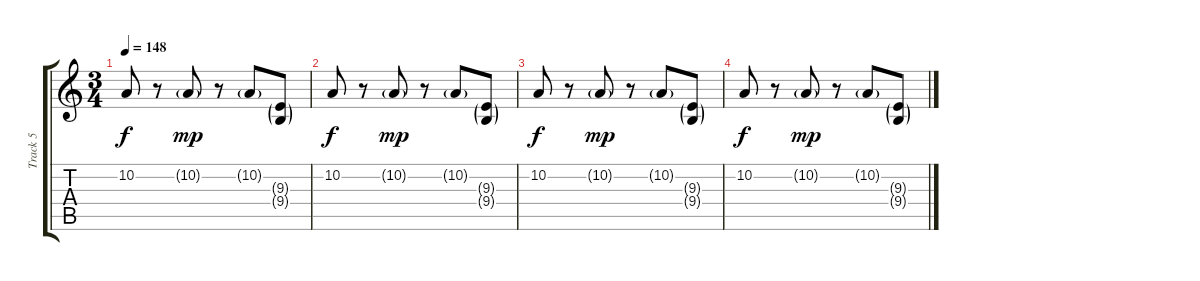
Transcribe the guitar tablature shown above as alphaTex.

\track ("Track 5" "Track 5") {instrument electricpiano1}
\staff {score tabs}
\tuning (E4 B3 G3 D3 A2 E2) {hide}
\ts (3 4)
\tempo 148
\clef g2
\ks c
10.2.8{dy f} r.8 10.2{g}.8{dy mp} r.8 10.2{g}.8 (9.3{g} 9.4{g}).8 |
10.2.8{dy f} r.8 10.2{g}.8{dy mp} r.8 10.2{g}.8 (9.3{g} 9.4{g}).8 |
10.2.8{dy f} r.8 10.2{g}.8{dy mp} r.8 10.2{g}.8 (9.3{g} 9.4{g}).8 |
10.2.8{dy f} r.8 10.2{g}.8{dy mp} r.8 10.2{g}.8 (9.3{g} 9.4{g}).8
